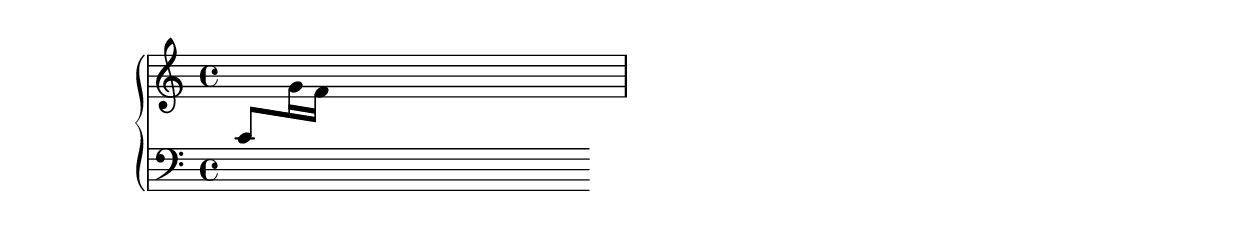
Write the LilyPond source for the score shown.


\version "2.1.30"
\header{
	texidoc="@cindex Beam Isknee

Beams can be placed across a @code{PianoStaff}.

"

}
\score{
	\context PianoStaff <<
	\context Staff=one \notes\relative c'{
		s1
	}
	\context Staff=two \notes\relative c'{
		\clef bass
% no knee
		\stemUp  c8[ \change Staff=one \stemDown g'16 f]
		s8
		s2
	}
	>>
	\paper{
 		raggedright = ##t
	}
}



